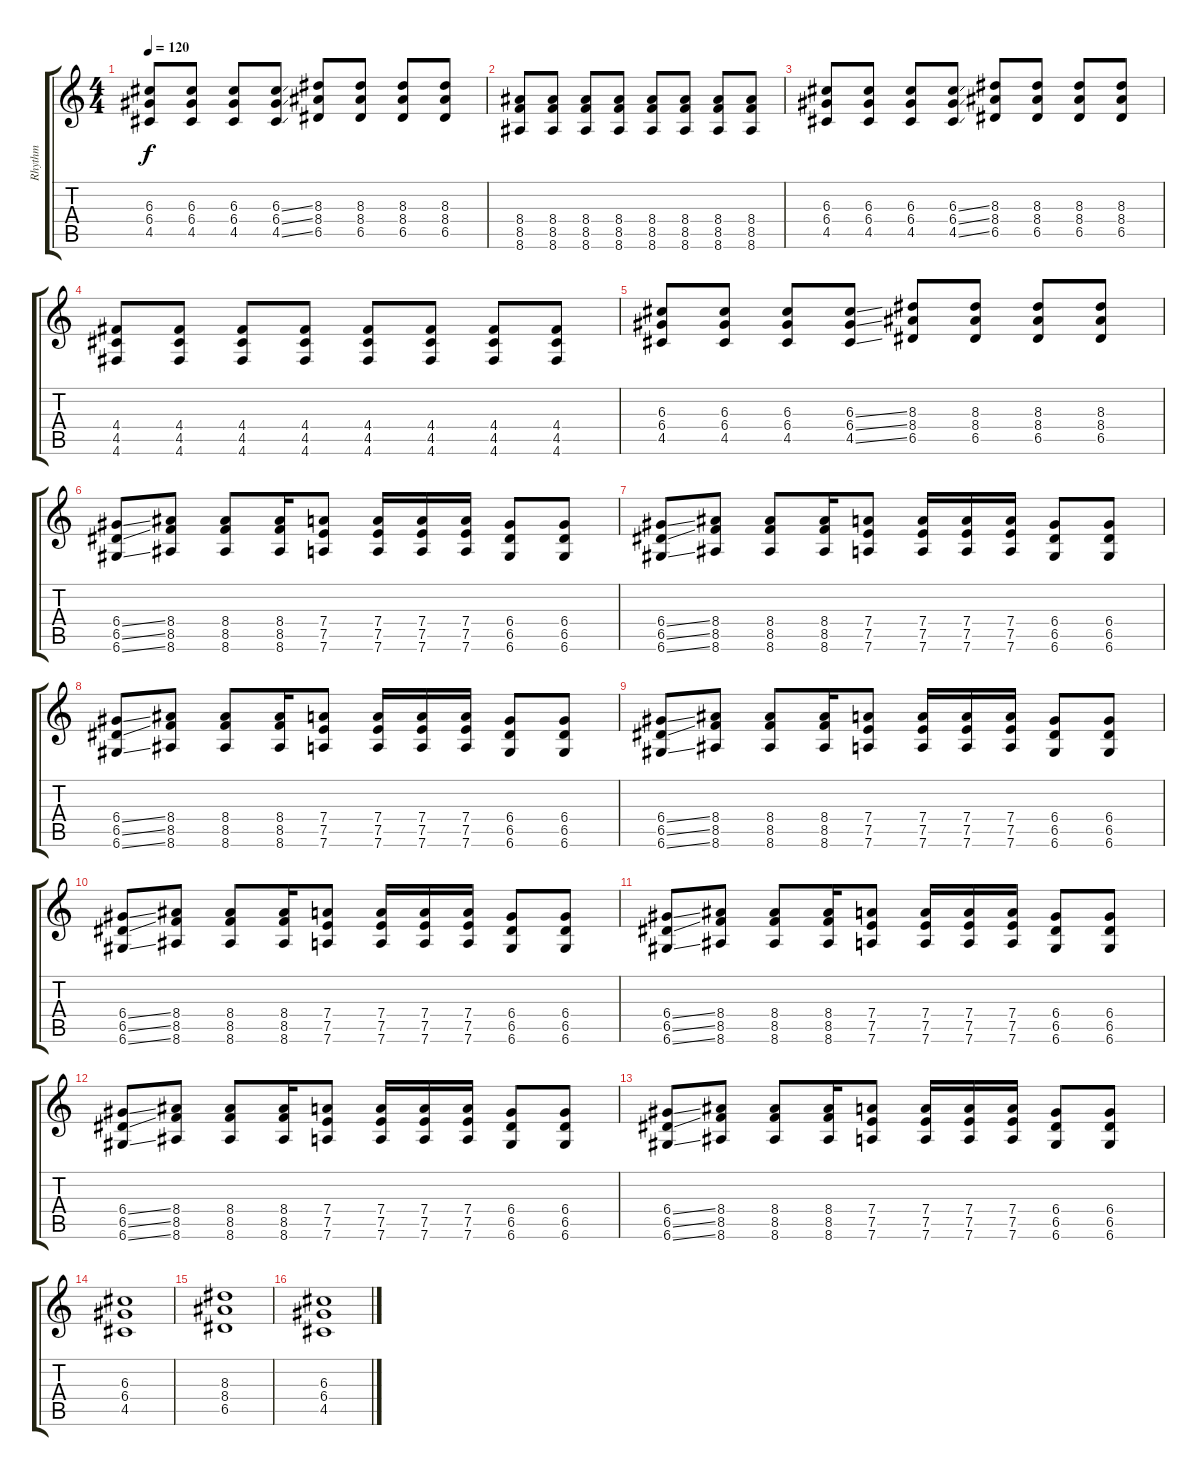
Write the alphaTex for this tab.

\track ("Rhythm" "Rhythm") {instrument distortionguitar}
\staff {score tabs}
\tuning (E4 B3 G3 D3 A2 D2) {hide}
\ts (4 4)
\tempo 120
\clef g2
\ks c
(6.3 6.4 4.5).8{dy f} (6.3 6.4 4.5).8 (6.3 6.4 4.5).8 (6.3{ss} 6.4{ss} 4.5{ss}).8 (8.3 8.4 6.5).8 (8.3 8.4 6.5).8 (8.3 8.4 6.5).8 (8.3 8.4 6.5).8 |
(8.4 8.5 8.6).8 (8.4 8.5 8.6).8 (8.4 8.5 8.6).8 (8.4 8.5 8.6).8 (8.4 8.5 8.6).8 (8.4 8.5 8.6).8 (8.4 8.5 8.6).8 (8.4 8.5 8.6).8 |
(6.3 6.4 4.5).8 (6.3 6.4 4.5).8 (6.3 6.4 4.5).8 (6.3{ss} 6.4{ss} 4.5{ss}).8 (8.3 8.4 6.5).8 (8.3 8.4 6.5).8 (8.3 8.4 6.5).8 (8.3 8.4 6.5).8 |
(4.4 4.5 4.6).8 (4.4 4.5 4.6).8 (4.4 4.5 4.6).8 (4.4 4.5 4.6).8 (4.4 4.5 4.6).8 (4.4 4.5 4.6).8 (4.4 4.5 4.6).8 (4.4 4.5 4.6).8 |
(6.3 6.4 4.5).8 (6.3 6.4 4.5).8 (6.3 6.4 4.5).8 (6.3{ss} 6.4{ss} 4.5{ss}).8 (8.3 8.4 6.5).8 (8.3 8.4 6.5).8 (8.3 8.4 6.5).8 (8.3 8.4 6.5).8 |
(6.4{ss} 6.5{ss} 6.6{ss}).8 (8.4 8.5 8.6).8 (8.4 8.5 8.6).8 (8.4 8.5 8.6).16 (7.4 7.5 7.6).8 (7.4 7.5 7.6).16 (7.4 7.5 7.6).16 (7.4 7.5 7.6).16 (6.4 6.5 6.6).8 (6.4 6.5 6.6).8 |
(6.4{ss} 6.5{ss} 6.6{ss}).8 (8.4 8.5 8.6).8 (8.4 8.5 8.6).8 (8.4 8.5 8.6).16 (7.4 7.5 7.6).8 (7.4 7.5 7.6).16 (7.4 7.5 7.6).16 (7.4 7.5 7.6).16 (6.4 6.5 6.6).8 (6.4 6.5 6.6).8 |
(6.4{ss} 6.5{ss} 6.6{ss}).8 (8.4 8.5 8.6).8 (8.4 8.5 8.6).8 (8.4 8.5 8.6).16 (7.4 7.5 7.6).8 (7.4 7.5 7.6).16 (7.4 7.5 7.6).16 (7.4 7.5 7.6).16 (6.4 6.5 6.6).8 (6.4 6.5 6.6).8 |
(6.4{ss} 6.5{ss} 6.6{ss}).8 (8.4 8.5 8.6).8 (8.4 8.5 8.6).8 (8.4 8.5 8.6).16 (7.4 7.5 7.6).8 (7.4 7.5 7.6).16 (7.4 7.5 7.6).16 (7.4 7.5 7.6).16 (6.4 6.5 6.6).8 (6.4 6.5 6.6).8 |
(6.4{ss} 6.5{ss} 6.6{ss}).8 (8.4 8.5 8.6).8 (8.4 8.5 8.6).8 (8.4 8.5 8.6).16 (7.4 7.5 7.6).8 (7.4 7.5 7.6).16 (7.4 7.5 7.6).16 (7.4 7.5 7.6).16 (6.4 6.5 6.6).8 (6.4 6.5 6.6).8 |
(6.4{ss} 6.5{ss} 6.6{ss}).8 (8.4 8.5 8.6).8 (8.4 8.5 8.6).8 (8.4 8.5 8.6).16 (7.4 7.5 7.6).8 (7.4 7.5 7.6).16 (7.4 7.5 7.6).16 (7.4 7.5 7.6).16 (6.4 6.5 6.6).8 (6.4 6.5 6.6).8 |
(6.4{ss} 6.5{ss} 6.6{ss}).8 (8.4 8.5 8.6).8 (8.4 8.5 8.6).8 (8.4 8.5 8.6).16 (7.4 7.5 7.6).8 (7.4 7.5 7.6).16 (7.4 7.5 7.6).16 (7.4 7.5 7.6).16 (6.4 6.5 6.6).8 (6.4 6.5 6.6).8 |
(6.4{ss} 6.5{ss} 6.6{ss}).8 (8.4 8.5 8.6).8 (8.4 8.5 8.6).8 (8.4 8.5 8.6).16 (7.4 7.5 7.6).8 (7.4 7.5 7.6).16 (7.4 7.5 7.6).16 (7.4 7.5 7.6).16 (6.4 6.5 6.6).8 (6.4 6.5 6.6).8 |
(6.3 6.4 4.5).1 |
(8.3 8.4 6.5).1 |
(6.3 6.4 4.5).1
